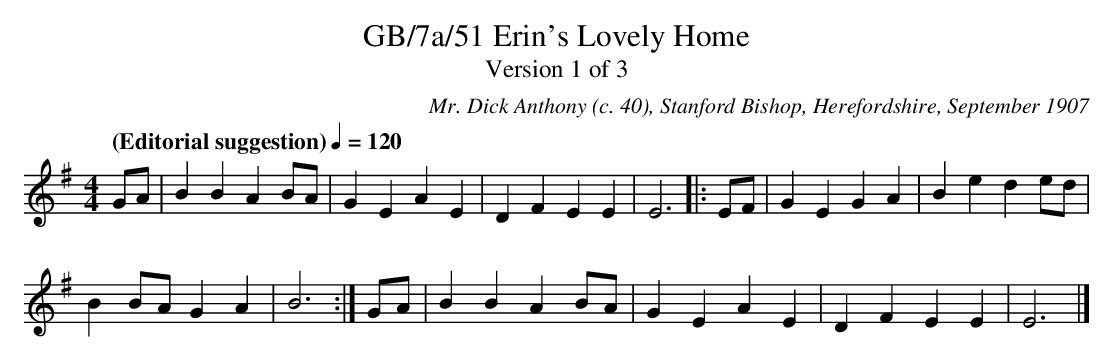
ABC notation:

X:1
T:GB/7a/51 Erin's Lovely Home
T:Version 1 of 3
C:Mr. Dick Anthony (c. 40), Stanford Bishop, Herefordshire, September 1907
L:1/4
Q:"(Editorial suggestion)" 1/4=120
M:4/4
K:Eaeo
G/A/ | B B A B/A/ | G E A E | D F E E | E3 |: E/F/ | G E G A | B e d e/d/ |$
B B/A/ G A | B3 :| G/A/ | B B A B/A/ | G E A E | D F E E | E3 |]
